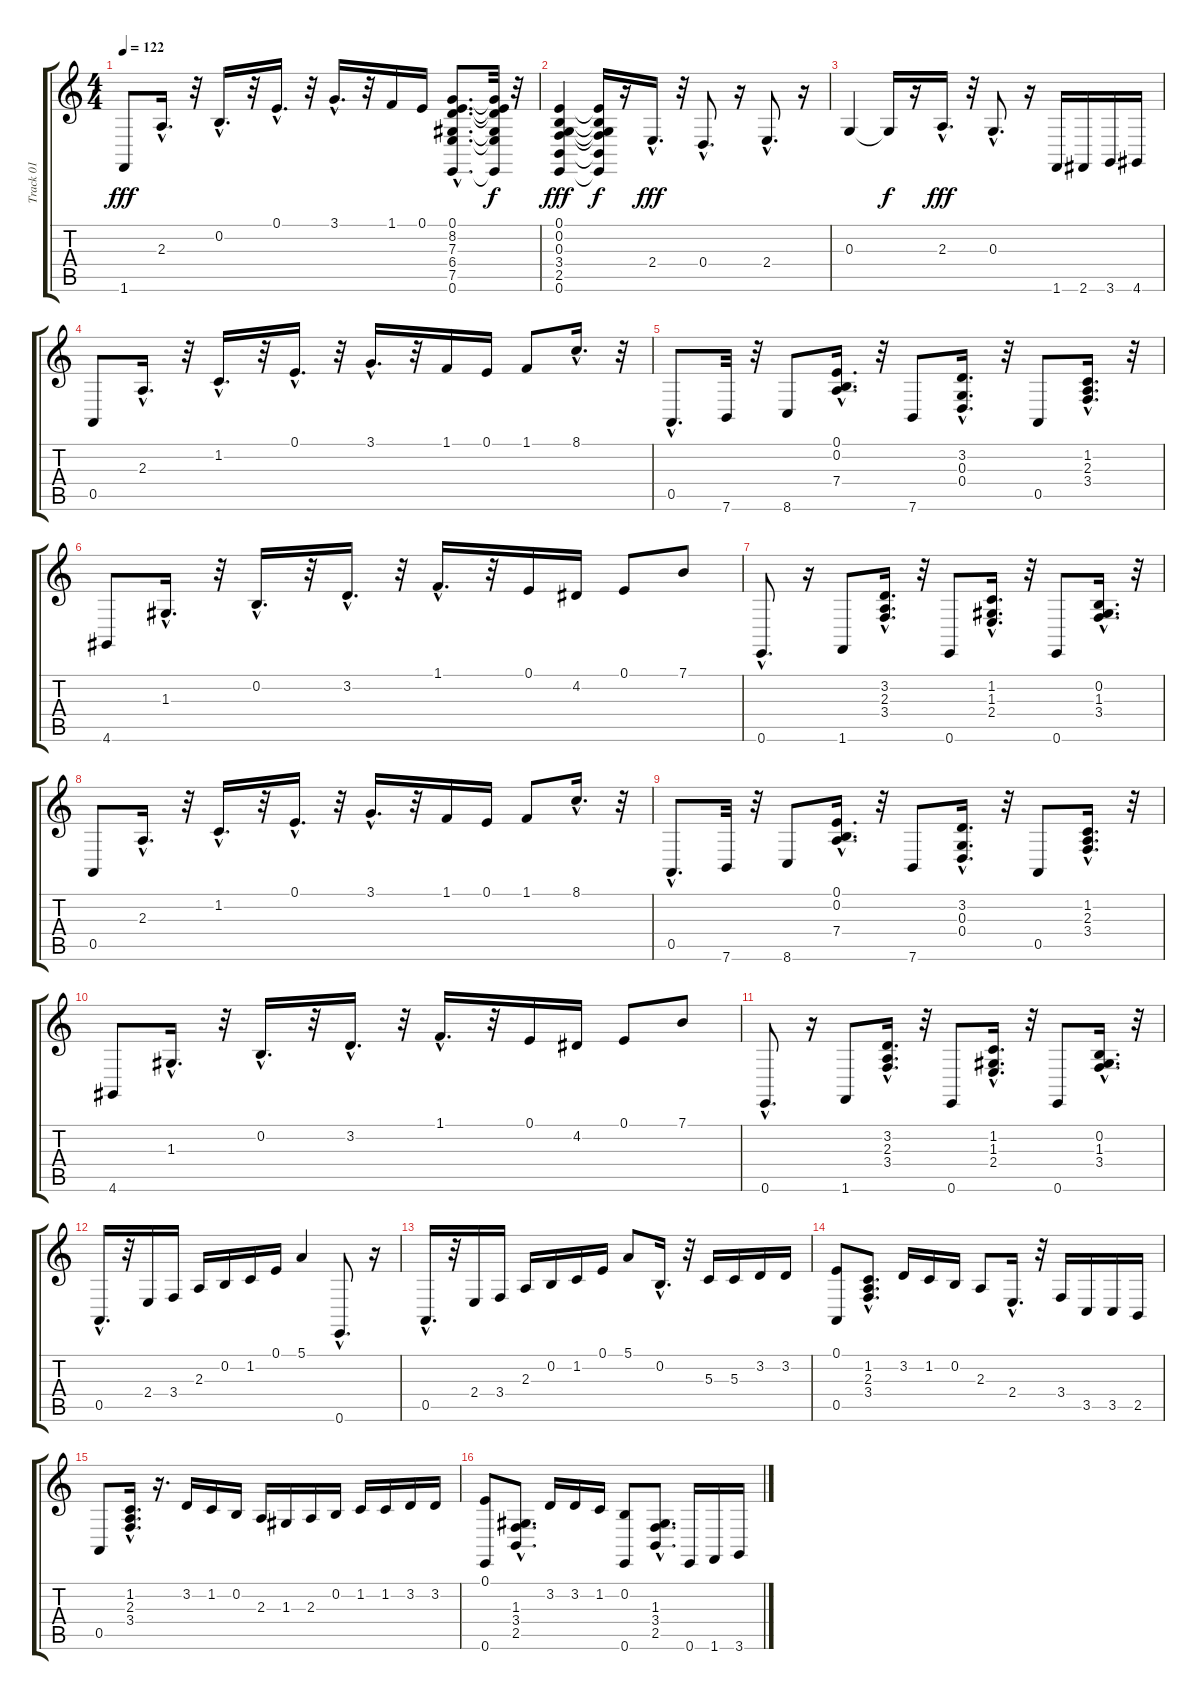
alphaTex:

\track ("Track 01" "Track 01") {instrument tangoaccordion}
\staff {score tabs}
\tuning (E4 B3 G3 D3 A2 E2) {hide}
\ts (4 4)
\tempo 122
\clef g2
\ks c
1.6.8{dy fff} 2.3{hac}.16{d} r.32 0.2{hac}.16{d} r.32 0.1{hac}.16{d} r.32 3.1{hac}.16{d} r.32 1.1.16 0.1.16 (0.1{hac} 8.2{hac} 7.3{hac} 6.4{hac} 7.5{hac} 0.6{hac}).8{d} (0.1{t} 8.2{t} 7.3{t} 6.4{t} 7.5{t} 0.6{t}).32{dy f} r.32 |
(0.1 0.2 0.3 3.4 2.5 0.6).4{dy fff} (0.1{t} 0.2{t} 0.3{t} 3.4{t} 2.5{t} 0.6{t}).16{dy f} r.16 2.4{hac}.16{d dy fff} r.32 0.4{hac}.8{d} r.16 2.4{hac}.8{d} r.16 |
0.3.4 0.3{t}.16{dy f} r.16 2.3{hac}.16{d dy fff} r.32 0.3{hac}.8{d} r.16 1.6.16 2.6.16 3.6.16 4.6.16 |
0.5.8 2.3{hac}.16{d} r.32 1.2{hac}.16{d} r.32 0.1{hac}.16{d} r.32 3.1{hac}.16{d} r.32 1.1.16 0.1.16 1.1.8 8.1{hac}.16{d} r.32 |
0.5{hac}.8{d} 7.6.32 r.32 8.6.8 (0.1{hac} 0.2{hac} 7.4{hac}).16{d} r.32 7.6.8 (3.2{hac} 0.3{hac} 0.4{hac}).16{d} r.32 0.5.8 (1.2{hac} 2.3{hac} 3.4{hac}).16{d} r.32 |
4.6.8 1.3{hac}.16{d} r.32 0.2{hac}.16{d} r.32 3.2{hac}.16{d} r.32 1.1{hac}.16{d} r.32 0.1.16 4.2.16 0.1.8 7.1.8 |
0.6{hac}.8{d} r.16 1.6.8 (3.2{hac} 2.3{hac} 3.4{hac}).16{d} r.32 0.6.8 (1.2{hac} 1.3{hac} 2.4{hac}).16{d} r.32 0.6.8 (0.2{hac} 1.3{hac} 3.4{hac}).16{d} r.32 |
0.5.8 2.3{hac}.16{d} r.32 1.2{hac}.16{d} r.32 0.1{hac}.16{d} r.32 3.1{hac}.16{d} r.32 1.1.16 0.1.16 1.1.8 8.1{hac}.16{d} r.32 |
0.5{hac}.8{d} 7.6.32 r.32 8.6.8 (0.1{hac} 0.2{hac} 7.4{hac}).16{d} r.32 7.6.8 (3.2{hac} 0.3{hac} 0.4{hac}).16{d} r.32 0.5.8 (1.2{hac} 2.3{hac} 3.4{hac}).16{d} r.32 |
4.6.8 1.3{hac}.16{d} r.32 0.2{hac}.16{d} r.32 3.2{hac}.16{d} r.32 1.1{hac}.16{d} r.32 0.1.16 4.2.16 0.1.8 7.1.8 |
0.6{hac}.8{d} r.16 1.6.8 (3.2{hac} 2.3{hac} 3.4{hac}).16{d} r.32 0.6.8 (1.2{hac} 1.3{hac} 2.4{hac}).16{d} r.32 0.6.8 (0.2{hac} 1.3{hac} 3.4{hac}).16{d} r.32 |
0.5{hac}.16{d} r.32 2.4.16 3.4.16 2.3.16 0.2.16 1.2.16 0.1.16 5.1.4 0.6{hac}.8{d} r.16 |
0.5{hac}.16{d} r.32 2.4.16 3.4.16 2.3.16 0.2.16 1.2.16 0.1.16 5.1.8 0.2{hac}.16{d} r.32 5.3.16 5.3.16 3.2.16 3.2.16 |
(0.1 0.5).8 (1.2{hac} 2.3{hac} 3.4{hac}).8{d} 3.2.16 1.2.16 0.2.16 2.3.8 2.4{hac}.16{d} r.32 3.4.16 3.5.16 3.5.16 2.5.16 |
0.5.8 (1.2{hac} 2.3{hac} 3.4{hac}).16{d} r.16{d} 3.2.16 1.2.16 0.2.16 2.3.16 1.3.16 2.3.16 0.2.16 1.2.16 1.2.16 3.2.16 3.2.16 |
(0.1 0.6).8 (1.3{hac} 3.4{hac} 2.5{hac}).8{d} 3.2.16 3.2.16 1.2.16 (0.2 0.6).8 (1.3{hac} 3.4{hac} 2.5{hac}).8{d} 0.6.16 1.6.16 3.6.16
